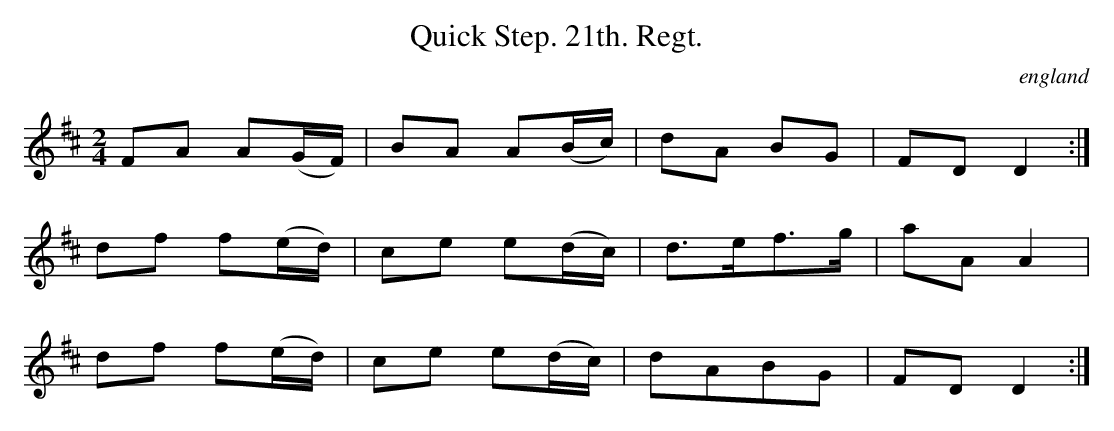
X:1
T:Quick Step. 21th. Regt.
O:england
M:2/4
L:1/8
K:D
FA A(G/F/)|BA A(B/c/)|dA BG |FD D2:|
df f(e/d/)|ce e(d/c/)|d>ef>g|aA A2 |
df f(e/d/)|ce e(d/c/)|dABG  |FD D2:|
